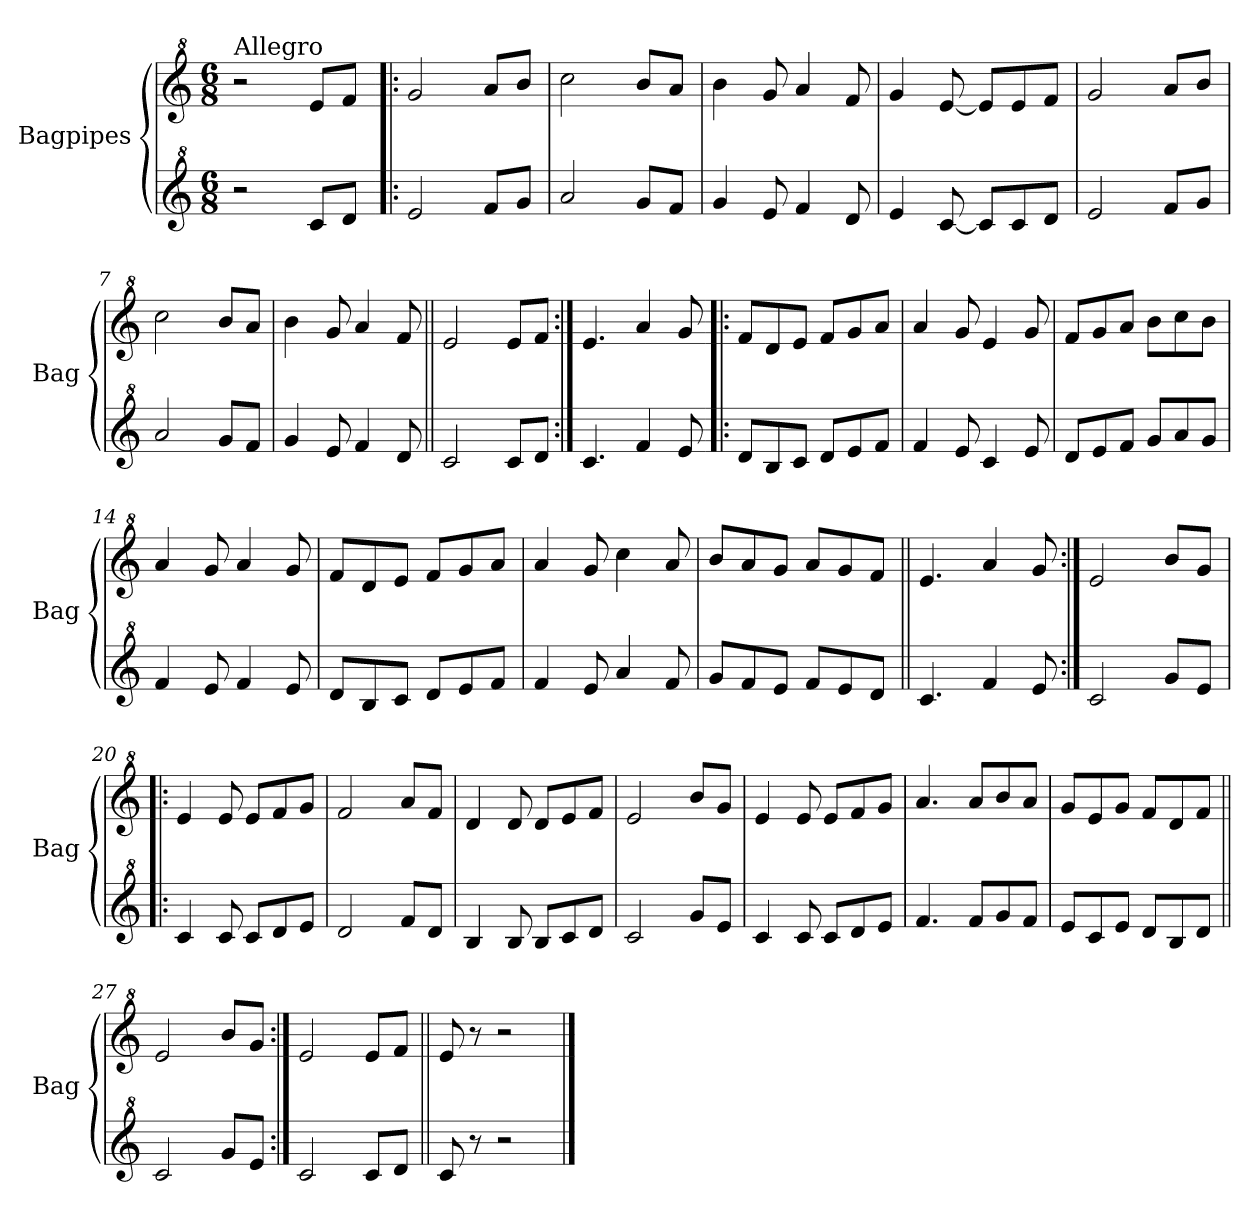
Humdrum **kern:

**kern	**kern
*part2	*part1
*staff2	*staff1
*I"Bagpipes	*I"Bagpipes
*I'Bag	*I'Bag
*clefG^2	*clefG^2
*k[]	*k[]
*C:	*C:
*M6/8	*M6/8
=1	=1
!	!LO:TX:a:t=Allegro
2r	2r
8cc/L	8ee/L
8dd/J	8ff/J
=2!|:	=2!|:
2ee/	2gg/
8ff/L	8aa/L
8gg/J	8bb/J
=3	=3
2aa/	2ccc\
8gg/L	8bb/L
8ff/J	8aa/J
=4	=4
4gg/	4bb\
8ee/	8gg/
4ff/	4aa/
8dd/	8ff/
=5	=5
4ee/	4gg/
[8cc/	[8ee/
8cc/L]	8ee/L]
8cc/	8ee/
8dd/J	8ff/J
=6	=6
2ee/	2gg/
8ff/L	8aa/L
8gg/J	8bb/J
=7	=7
2aa/	2ccc\
8gg/L	8bb/L
8ff/J	8aa/J
=8	=8
4gg/	4bb\
8ee/	8gg/
4ff/	4aa/
8dd/	8ff/
=9||	=9||
2cc/	2ee/
8cc/L	8ee/L
8dd/J	8ff/J
=10:|!	=10:|!
4.cc/	4.ee/
4ff/	4aa/
8ee/	8gg/
!!LO:LB:g=z
=11!|:	=11!|:
8dd/L	8ff/L
8b/	8dd/
8cc/J	8ee/J
8dd/L	8ff/L
8ee/	8gg/
8ff/J	8aa/J
=12	=12
4ff/	4aa/
8ee/	8gg/
4cc/	4ee/
8ee/	8gg/
=13	=13
8dd/L	8ff/L
8ee/	8gg/
8ff/J	8aa/J
8gg/L	8bb\L
8aa/	8ccc\
8gg/J	8bb\J
=14	=14
4ff/	4aa/
8ee/	8gg/
4ff/	4aa/
8ee/	8gg/
=15	=15
8dd/L	8ff/L
8b/	8dd/
8cc/J	8ee/J
8dd/L	8ff/L
8ee/	8gg/
8ff/J	8aa/J
=16	=16
4ff/	4aa/
8ee/	8gg/
4aa/	4ccc\
8ff/	8aa/
=17	=17
8gg/L	8bb/L
8ff/	8aa/
8ee/J	8gg/J
8ff/L	8aa/L
8ee/	8gg/
8dd/J	8ff/J
=18||	=18||
4.cc/	4.ee/
4ff/	4aa/
8ee/	8gg/
!!LO:LB:g=z
=19:|!	=19:|!
2cc/	2ee/
8gg/L	8bb/L
8ee/J	8gg/J
=20!|:	=20!|:
4cc/	4ee/
8cc/	8ee/
8cc/L	8ee/L
8dd/	8ff/
8ee/J	8gg/J
=21	=21
2dd/	2ff/
8ff/L	8aa/L
8dd/J	8ff/J
=22	=22
4b/	4dd/
8b/	8dd/
8b/L	8dd/L
8cc/	8ee/
8dd/J	8ff/J
=23	=23
2cc/	2ee/
8gg/L	8bb/L
8ee/J	8gg/J
=24	=24
4cc/	4ee/
8cc/	8ee/
8cc/L	8ee/L
8dd/	8ff/
8ee/J	8gg/J
=25	=25
4.ff/	4.aa/
8ff/L	8aa/L
8gg/	8bb/
8ff/J	8aa/J
=26	=26
8ee/L	8gg/L
8cc/	8ee/
8ee/J	8gg/J
8dd/L	8ff/L
8b/	8dd/
8dd/J	8ff/J
=27||	=27||
2cc/	2ee/
8gg/L	8bb/L
8ee/J	8gg/J
!!LO:LB:g=z
=28:|!	=28:|!
2cc/	2ee/
8cc/L	8ee/L
8dd/J	8ff/J
=29||	=29||
8cc/	8ee/
8r	8r
2r	2r
==	==
*-	*-
